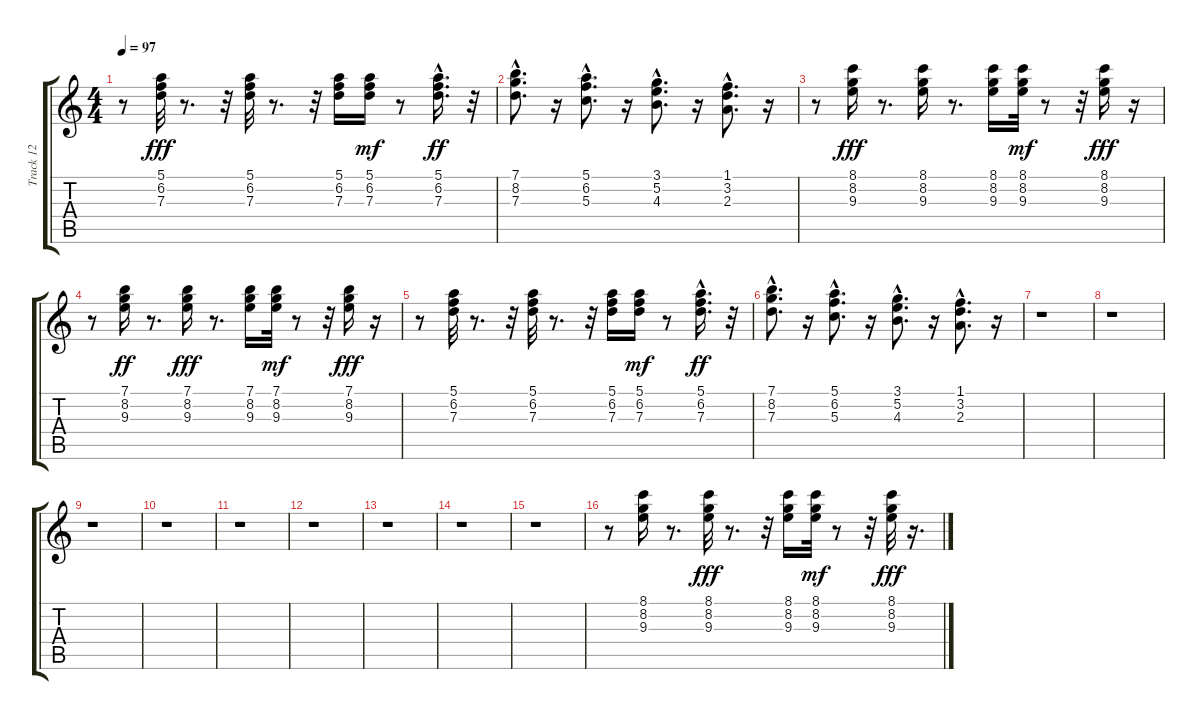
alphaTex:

\track ("Track 12" "Track 12") {instrument electricguitarjazz}
\staff {score tabs}
\tuning (E4 B3 G3 D3 A2 E2) {hide}
\ts (4 4)
\tempo 97
\clef g2
\ks c
r.8{dy fff} (5.1 6.2 7.3).32 r.8{d} r.32 (5.1 6.2 7.3).32 r.8{d} r.32 (5.1 6.2 7.3).16 (5.1 6.2 7.3).16{dy mf} r.8 (5.1{hac} 6.2 7.3).16{d dy ff} r.32 |
(7.1{hac} 8.2{hac} 7.3{hac}).8{d} r.16 (5.1{hac} 6.2{hac} 5.3{hac}).8{d} r.16 (3.1{hac} 5.2{hac} 4.3{hac}).8{d} r.16 (1.1{hac} 3.2{hac} 2.3{hac}).8{d} r.16 |
r.8 (8.1 8.2 9.3).16{dy fff} r.8{d} (8.1 8.2 9.3).16 r.8{d} (8.1 8.2 9.3).16 (8.1 8.2 9.3).32{dy mf} r.8 r.32 (8.1 8.2 9.3).16{dy fff} r.16 |
r.8 (7.1 8.2 9.3).16{dy ff} r.8{d} (7.1 8.2 9.3).16{dy fff} r.8{d} (7.1 8.2 9.3).16 (7.1 8.2 9.3).32{dy mf} r.8 r.32 (7.1 8.2 9.3).16{dy fff} r.16 |
r.8 (5.1 6.2 7.3).32 r.8{d} r.32 (5.1 6.2 7.3).32 r.8{d} r.32 (5.1 6.2 7.3).16 (5.1 6.2 7.3).16{dy mf} r.8 (5.1{hac} 6.2 7.3).16{d dy ff} r.32 |
(7.1{hac} 8.2{hac} 7.3{hac}).8{d} r.16 (5.1{hac} 6.2{hac} 5.3{hac}).8{d} r.16 (3.1{hac} 5.2{hac} 4.3{hac}).8{d} r.16 (1.1{hac} 3.2{hac} 2.3{hac}).8{d} r.16 |
r.1 |
r.1 |
r.1 |
r.1 |
r.1 |
r.1 |
r.1 |
r.1 |
r.1 |
r.8 (8.1 8.2 9.3).16 r.8{d} (8.1 8.2 9.3).32{dy fff} r.8{d} r.32 (8.1 8.2 9.3).16 (8.1 8.2 9.3).32{dy mf} r.8 r.32 (8.1 8.2 9.3).32{dy fff} r.16{d}
